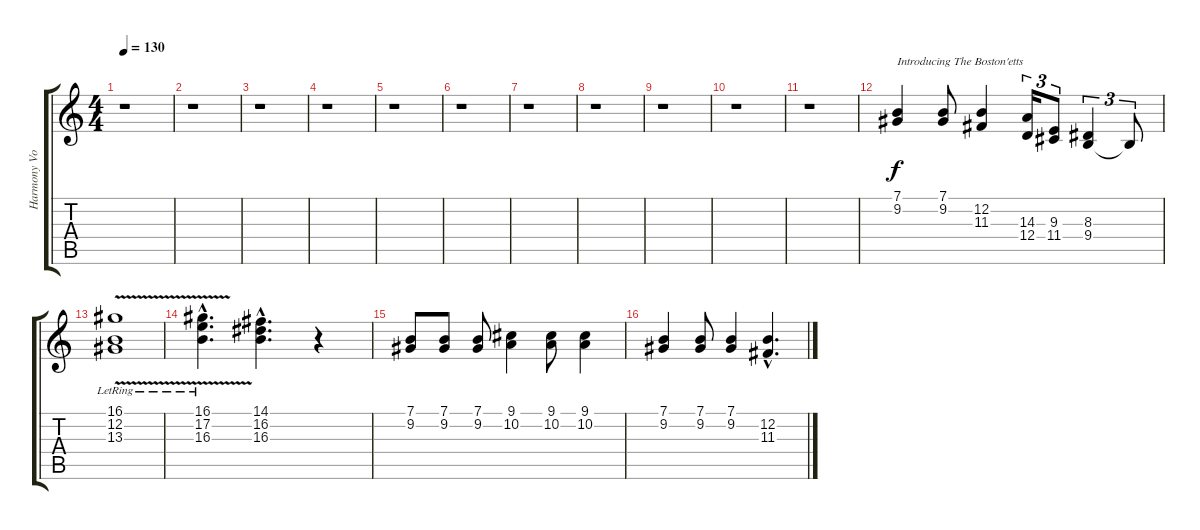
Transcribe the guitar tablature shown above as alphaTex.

\track ("Harmony Vocals" "Harmony Vo") {instrument lead6voice}
\staff {score tabs}
\tuning (E4 B3 G3 D3 A2 E2) {hide}
\ts (4 4)
\tempo 130
\clef g2
\ks c
r.1{dy f} |
r.1 |
r.1 |
r.1 |
r.1 |
r.1 |
r.1 |
r.1 |
r.1 |
r.1 |
r.1 |
(7.1 9.2).4{txt "Introducing The Boston'etts"} (7.1 9.2).8 (12.2 11.3).4 (14.3 12.4).16{tu (3 2)} (9.3 11.4).8{tu (3 2)} (8.3 9.4).4{tu (3 2)} 9.4{t}.8{tu (3 2)} |
(16.1{v lr} 12.2{v lr} 13.3{v lr}).1 |
(16.1{v hac} 17.2{v hac} 16.3{v hac lr}).4{d} (14.1{hac} 16.2{hac} 16.3{hac}).4{d} r.4 |
(7.1 9.2).8 (7.1 9.2).8 (7.1 9.2).8 (9.1 10.2).4 (9.1 10.2).8 (9.1 10.2).4 |
(7.1 9.2).4 (7.1 9.2).8 (7.1 9.2).4 (12.2{hac} 11.3{hac}).4{d}
